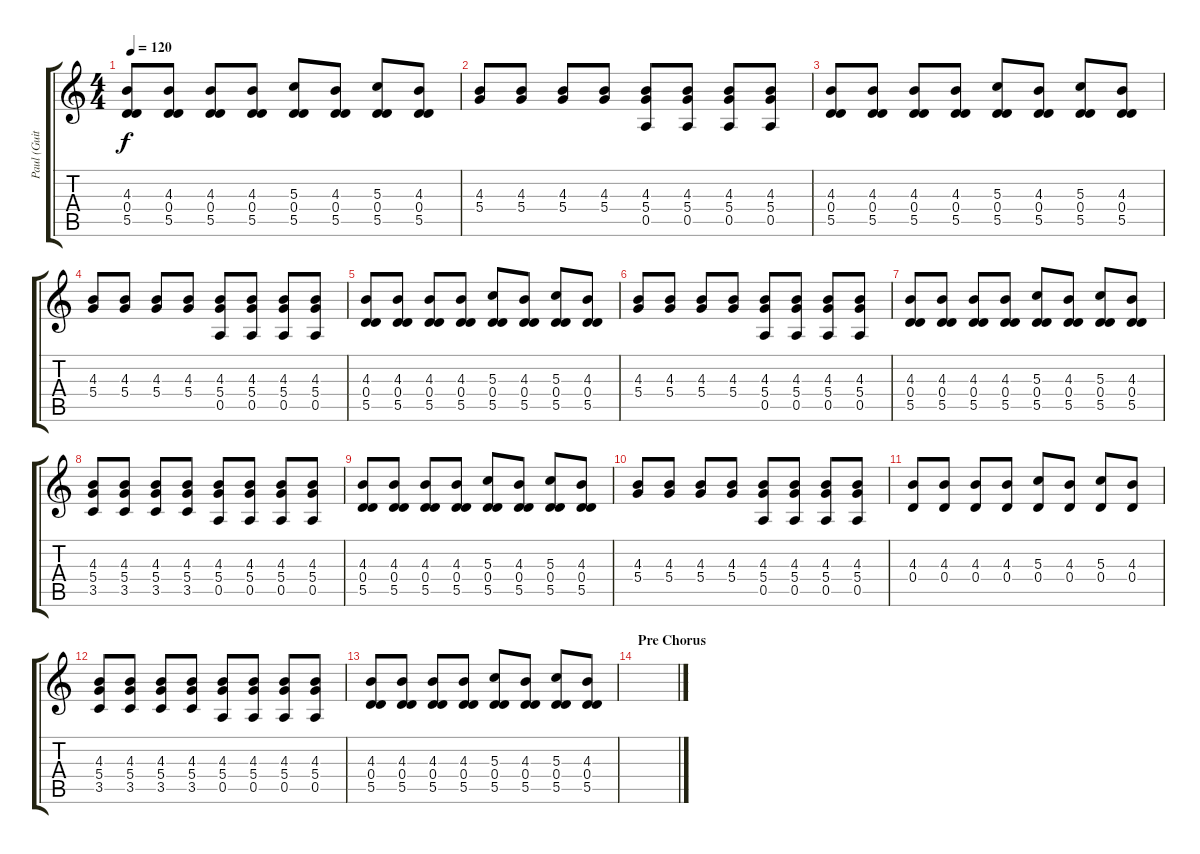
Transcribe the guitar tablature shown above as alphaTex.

\track ("Paul (Guitar 1)" "Paul (Guit") {instrument electricguitarclean}
\staff {score tabs}
\tuning (E4 B3 G3 D3 A2 E2) {hide}
\ts (4 4)
\tempo 120
\clef g2
\ks c
(4.3 0.4 5.5).8{dy f} (4.3 0.4 5.5).8 (4.3 0.4 5.5).8 (4.3 0.4 5.5).8 (5.3 0.4 5.5).8 (4.3 0.4 5.5).8 (5.3 0.4 5.5).8 (4.3 0.4 5.5).8 |
(4.3 5.4).8 (4.3 5.4).8 (4.3 5.4).8 (4.3 5.4).8 (4.3 5.4 0.5).8 (4.3 5.4 0.5).8 (4.3 5.4 0.5).8 (4.3 5.4 0.5).8 |
(4.3 0.4 5.5).8 (4.3 0.4 5.5).8 (4.3 0.4 5.5).8 (4.3 0.4 5.5).8 (5.3 0.4 5.5).8 (4.3 0.4 5.5).8 (5.3 0.4 5.5).8 (4.3 0.4 5.5).8 |
(4.3 5.4).8 (4.3 5.4).8 (4.3 5.4).8 (4.3 5.4).8 (4.3 5.4 0.5).8 (4.3 5.4 0.5).8 (4.3 5.4 0.5).8 (4.3 5.4 0.5).8 |
(4.3 0.4 5.5).8 (4.3 0.4 5.5).8 (4.3 0.4 5.5).8 (4.3 0.4 5.5).8 (5.3 0.4 5.5).8 (4.3 0.4 5.5).8 (5.3 0.4 5.5).8 (4.3 0.4 5.5).8 |
(4.3 5.4).8 (4.3 5.4).8 (4.3 5.4).8 (4.3 5.4).8 (4.3 5.4 0.5).8 (4.3 5.4 0.5).8 (4.3 5.4 0.5).8 (4.3 5.4 0.5).8 |
(4.3 0.4 5.5).8 (4.3 0.4 5.5).8 (4.3 0.4 5.5).8 (4.3 0.4 5.5).8 (5.3 0.4 5.5).8 (4.3 0.4 5.5).8 (5.3 0.4 5.5).8 (4.3 0.4 5.5).8 |
(4.3 5.4 3.5).8 (4.3 5.4 3.5).8 (4.3 5.4 3.5).8 (4.3 5.4 3.5).8 (4.3 5.4 0.5).8 (4.3 5.4 0.5).8 (4.3 5.4 0.5).8 (4.3 5.4 0.5).8 |
(4.3 0.4 5.5).8 (4.3 0.4 5.5).8 (4.3 0.4 5.5).8 (4.3 0.4 5.5).8 (5.3 0.4 5.5).8 (4.3 0.4 5.5).8 (5.3 0.4 5.5).8 (4.3 0.4 5.5).8 |
(4.3 5.4).8 (4.3 5.4).8 (4.3 5.4).8 (4.3 5.4).8 (4.3 5.4 0.5).8 (4.3 5.4 0.5).8 (4.3 5.4 0.5).8 (4.3 5.4 0.5).8 |
(4.3 0.4).8 (4.3 0.4).8 (4.3 0.4).8 (4.3 0.4).8 (5.3 0.4).8 (4.3 0.4).8 (5.3 0.4).8 (4.3 0.4).8 |
(4.3 5.4 3.5).8 (4.3 5.4 3.5).8 (4.3 5.4 3.5).8 (4.3 5.4 3.5).8 (4.3 5.4 0.5).8 (4.3 5.4 0.5).8 (4.3 5.4 0.5).8 (4.3 5.4 0.5).8 |
(4.3 0.4 5.5).8 (4.3 0.4 5.5).8 (4.3 0.4 5.5).8 (4.3 0.4 5.5).8 (5.3 0.4 5.5).8 (4.3 0.4 5.5).8 (5.3 0.4 5.5).8 (4.3 0.4 5.5).8 |
\section ("" "Pre Chorus")
